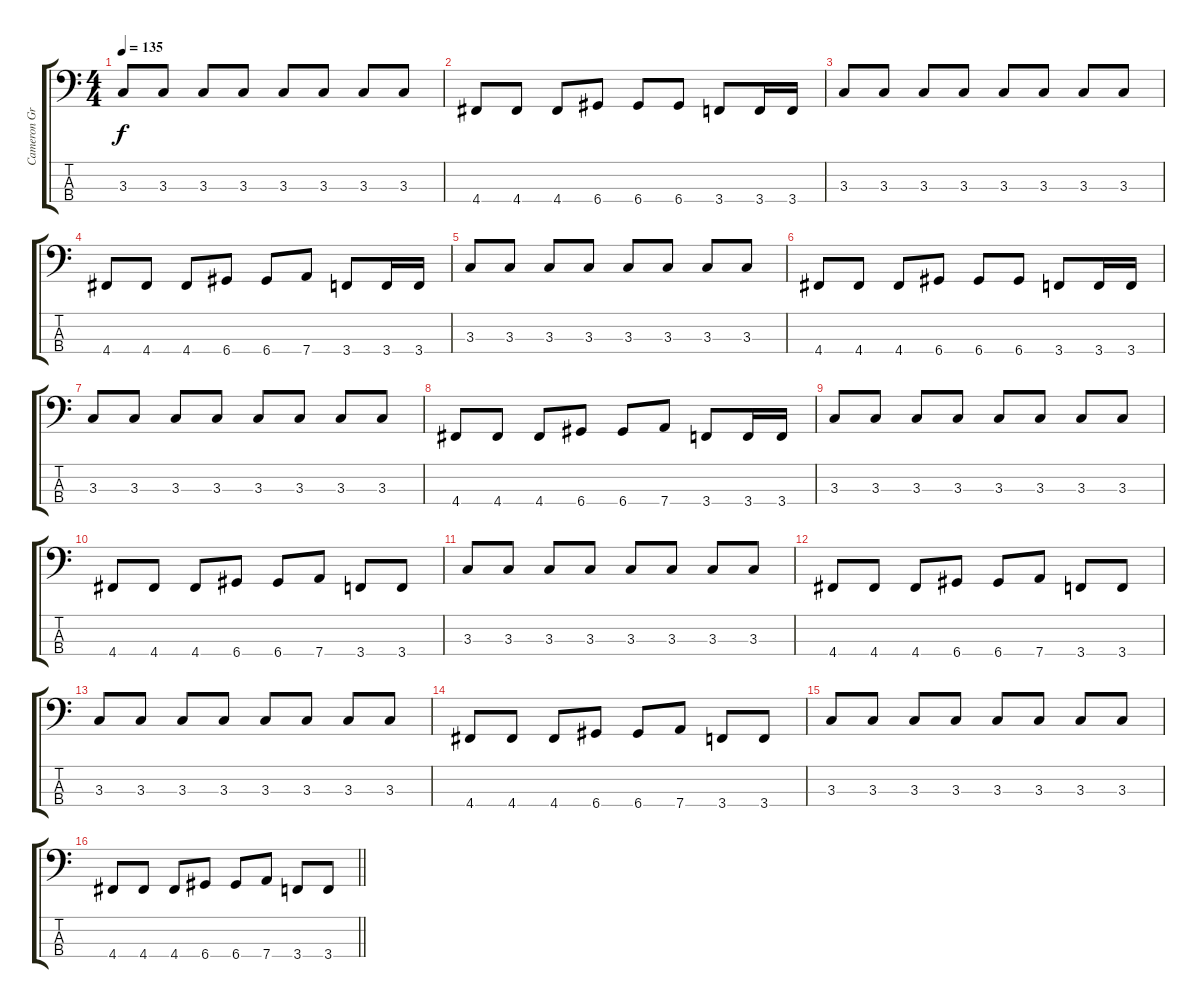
\track ("Cameron Grant" "Cameron Gr") {instrument electricbasspick}
\staff {score tabs}
\tuning (G2 D2 A1 D1) {hide}
\ts (4 4)
\tempo 135
\clef f4
\ks c
3.3.8{dy f} 3.3.8 3.3.8 3.3.8 3.3.8 3.3.8 3.3.8 3.3.8 |
4.4.8 4.4.8 4.4.8 6.4.8 6.4.8 6.4.8 3.4.8 3.4.16 3.4.16 |
3.3.8 3.3.8 3.3.8 3.3.8 3.3.8 3.3.8 3.3.8 3.3.8 |
4.4.8 4.4.8 4.4.8 6.4.8 6.4.8 7.4.8 3.4.8 3.4.16 3.4.16 |
3.3.8 3.3.8 3.3.8 3.3.8 3.3.8 3.3.8 3.3.8 3.3.8 |
4.4.8 4.4.8 4.4.8 6.4.8 6.4.8 6.4.8 3.4.8 3.4.16 3.4.16 |
3.3.8 3.3.8 3.3.8 3.3.8 3.3.8 3.3.8 3.3.8 3.3.8 |
4.4.8 4.4.8 4.4.8 6.4.8 6.4.8 7.4.8 3.4.8 3.4.16 3.4.16 |
3.3.8 3.3.8 3.3.8 3.3.8 3.3.8 3.3.8 3.3.8 3.3.8 |
4.4.8 4.4.8 4.4.8 6.4.8 6.4.8 7.4.8 3.4.8 3.4.8 |
3.3.8 3.3.8 3.3.8 3.3.8 3.3.8 3.3.8 3.3.8 3.3.8 |
4.4.8 4.4.8 4.4.8 6.4.8 6.4.8 7.4.8 3.4.8 3.4.8 |
3.3.8 3.3.8 3.3.8 3.3.8 3.3.8 3.3.8 3.3.8 3.3.8 |
4.4.8 4.4.8 4.4.8 6.4.8 6.4.8 7.4.8 3.4.8 3.4.8 |
3.3.8 3.3.8 3.3.8 3.3.8 3.3.8 3.3.8 3.3.8 3.3.8 |
\barLineRight lightlight
4.4.8 4.4.8 4.4.8 6.4.8 6.4.8 7.4.8 3.4.8 3.4.8
